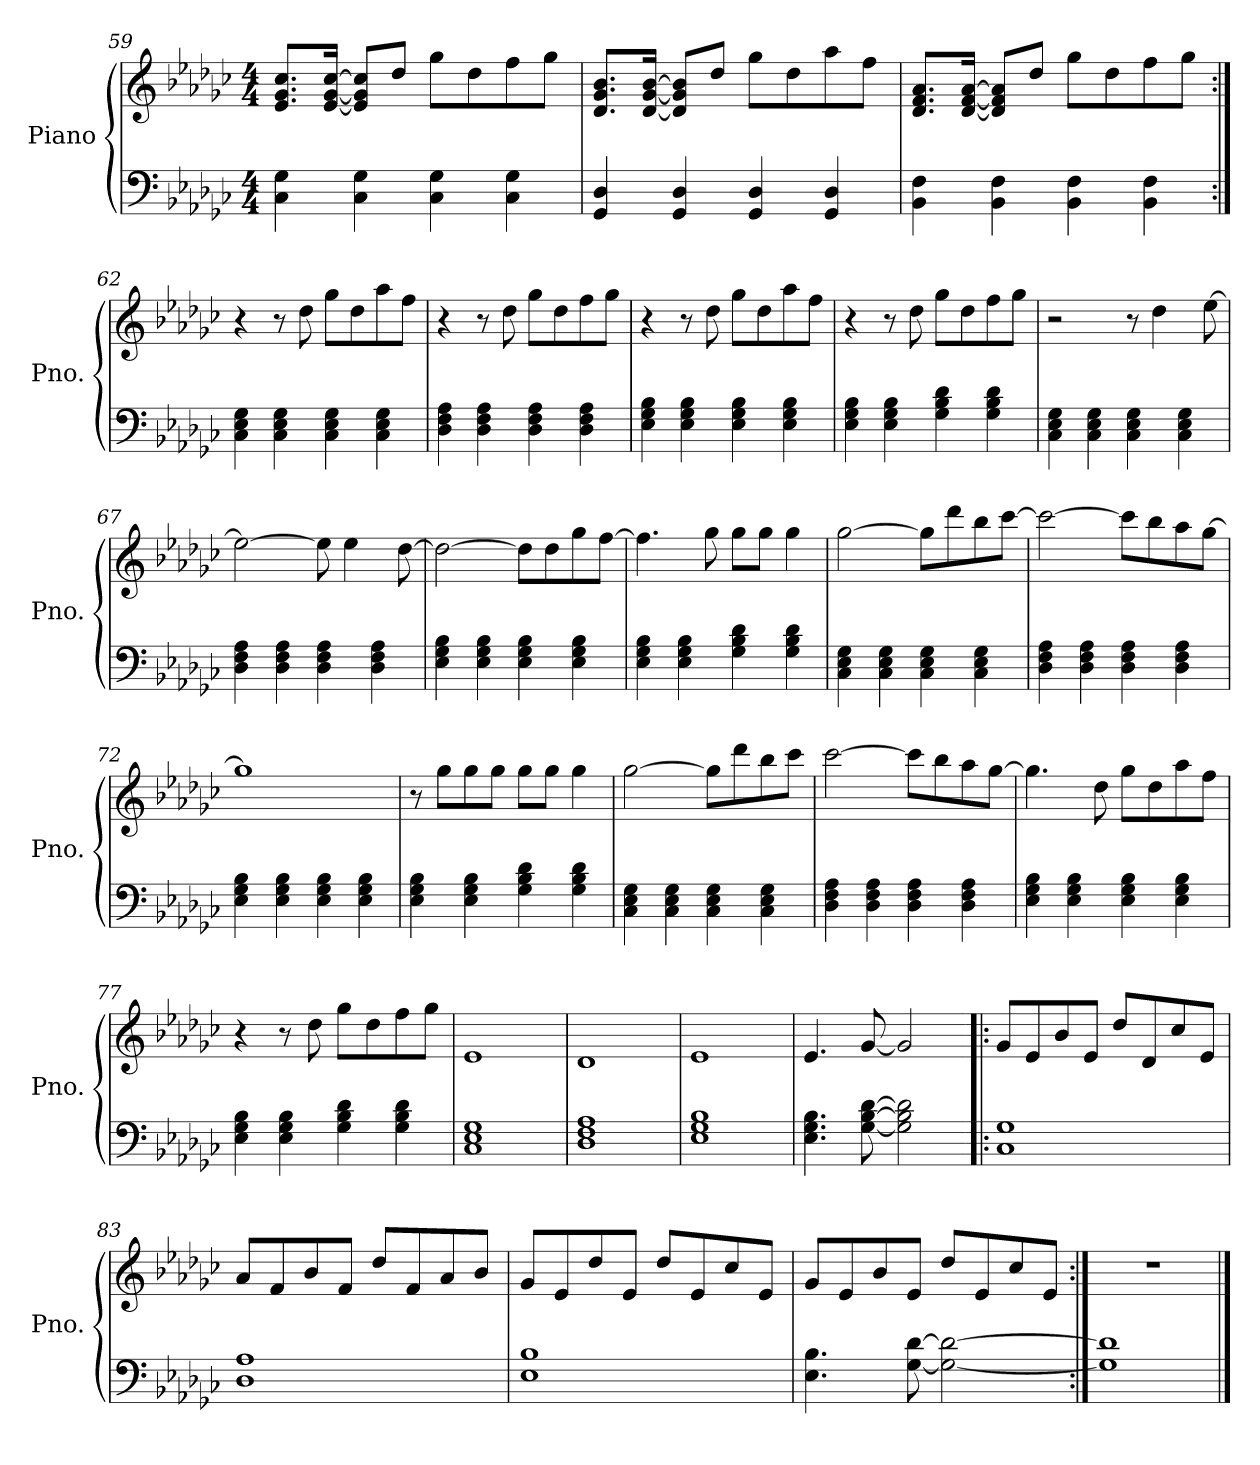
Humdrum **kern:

**kern	**kern
*part1	*part1
*staff2	*staff1
*I"Piano	*
*I'Pno.	*
!!LO:LB:g=z
*clefF4	*clefG2
*k[b-e-a-d-g-c-]	*k[b-e-a-d-g-c-]
*M4/4	*M4/4
=59	=59
4C-\ 4G-\	8.e-/ 8.g-/ 8.cc-/L
.	[16e-/ [16g-/ [16cc-/Jk
4C-\ 4G-\	8e-/] 8g-/] 8cc-/]L
.	8dd-/J
4C-\ 4G-\	8gg-\L
.	8dd-\
4C-\ 4G-\	8ff\
.	8gg-\J
=60	=60
4GG-/ 4D-/	8.d-/ 8.g-/ 8.b-/L
.	[16d-/ [16g-/ [16b-/Jk
4GG-/ 4D-/	8d-/] 8g-/] 8b-/]L
.	8dd-/J
4GG-/ 4D-/	8gg-\L
.	8dd-\
4GG-/ 4D-/	8aa-\
.	8ff\J
=61	=61
4BB-\ 4F\	8.d-/ 8.f/ 8.a-/L
.	[16d-/ [16f/ [16a-/Jk
4BB-\ 4F\	8d-/] 8f/] 8a-/]L
.	8dd-/J
4BB-\ 4F\	8gg-\L
.	8dd-\
4BB-\ 4F\	8ff\
.	8gg-\J
=62:|!	=62:|!
4C-\ 4E-\ 4G-\	4r
4C-\ 4E-\ 4G-\	8r
.	8dd-\
4C-\ 4E-\ 4G-\	8gg-\L
.	8dd-\
4C-\ 4E-\ 4G-\	8aa-\
.	8ff\J
=63	=63
4D-\ 4F\ 4A-\	4r
4D-\ 4F\ 4A-\	8r
.	8dd-\
4D-\ 4F\ 4A-\	8gg-\L
.	8dd-\
4D-\ 4F\ 4A-\	8ff\
.	8gg-\J
!!LO:PB:g=z
=64	=64
4E-\ 4G-\ 4B-\	4r
4E-\ 4G-\ 4B-\	8r
.	8dd-\
4E-\ 4G-\ 4B-\	8gg-\L
.	8dd-\
4E-\ 4G-\ 4B-\	8aa-\
.	8ff\J
=65	=65
4E-\ 4G-\ 4B-\	4r
4E-\ 4G-\ 4B-\	8r
.	8dd-\
4G-\ 4B-\ 4d-\	8gg-\L
.	8dd-\
4G-\ 4B-\ 4d-\	8ff\
.	8gg-\J
=66	=66
4C-\ 4E-\ 4G-\	2r
4C-\ 4E-\ 4G-\	.
4C-\ 4E-\ 4G-\	8r
.	4dd-\
4C-\ 4E-\ 4G-\	.
.	[8ee-\
=67	=67
4D-\ 4F\ 4A-\	2ee-\_
4D-\ 4F\ 4A-\	.
4D-\ 4F\ 4A-\	8ee-\]
.	4ee-\
4D-\ 4F\ 4A-\	.
.	[8dd-\
=68	=68
4E-\ 4G-\ 4B-\	2dd-\_
4E-\ 4G-\ 4B-\	.
4E-\ 4G-\ 4B-\	8dd-\L]
.	8dd-\
4E-\ 4G-\ 4B-\	8gg-\
.	[8ff\J
=69	=69
4E-\ 4G-\ 4B-\	4.ff\]
4E-\ 4G-\ 4B-\	.
.	8gg-\
4G-\ 4B-\ 4d-\	8gg-\L
.	8gg-\J
4G-\ 4B-\ 4d-\	4gg-\
=70	=70
4C-\ 4E-\ 4G-\	[2gg-\
4C-\ 4E-\ 4G-\	.
4C-\ 4E-\ 4G-\	8gg-\L]
.	8ddd-\
4C-\ 4E-\ 4G-\	8bb-\
.	[8ccc-\J
!!LO:LB:g=z
=71	=71
4D-\ 4F\ 4A-\	2ccc-\_
4D-\ 4F\ 4A-\	.
4D-\ 4F\ 4A-\	8ccc-\L]
.	8bb-\
4D-\ 4F\ 4A-\	8aa-\
.	[8gg-\J
=72	=72
4E-\ 4G-\ 4B-\	1gg-]
4E-\ 4G-\ 4B-\	.
4E-\ 4G-\ 4B-\	.
4E-\ 4G-\ 4B-\	.
=73	=73
4E-\ 4G-\ 4B-\	8r
.	8gg-\L
4E-\ 4G-\ 4B-\	8gg-\
.	8gg-\J
4G-\ 4B-\ 4d-\	8gg-\L
.	8gg-\J
4G-\ 4B-\ 4d-\	4gg-\
=74	=74
4C-\ 4E-\ 4G-\	[2gg-\
4C-\ 4E-\ 4G-\	.
4C-\ 4E-\ 4G-\	8gg-\L]
.	8ddd-\
4C-\ 4E-\ 4G-\	8bb-\
.	8ccc-\J
=75	=75
4D-\ 4F\ 4A-\	[2ccc-\
4D-\ 4F\ 4A-\	.
4D-\ 4F\ 4A-\	8ccc-\L]
.	8bb-\
4D-\ 4F\ 4A-\	8aa-\
.	[8gg-\J
=76	=76
4E-\ 4G-\ 4B-\	4.gg-\]
4E-\ 4G-\ 4B-\	.
.	8dd-\
4E-\ 4G-\ 4B-\	8gg-\L
.	8dd-\
4E-\ 4G-\ 4B-\	8aa-\
.	8ff\J
=77	=77
4E-\ 4G-\ 4B-\	4r
4E-\ 4G-\ 4B-\	8r
.	8dd-\
4G-\ 4B-\ 4d-\	8gg-\L
.	8dd-\
4G-\ 4B-\ 4d-\	8ff\
.	8gg-\J
!!LO:LB:g=z
=78	=78
1C- 1E- 1G-	1e-
=79	=79
1D- 1F 1A-	1d-
=80	=80
1E- 1G- 1B-	1e-
=81	=81
4.E-\ 4.G-\ 4.B-\	4.e-/
[8G-\ [8B-\ [8d-\	[8g-/
2G-\] 2B-\] 2d-\]	2g-/]
=82!|:	=82!|:
1C- 1G-	8g-/L
.	8e-/
.	8b-/
.	8e-/J
.	8dd-/L
.	8d-/
.	8cc-/
.	8e-/J
=83	=83
1D- 1A-	8a-/L
.	8f/
.	8b-/
.	8f/J
.	8dd-/L
.	8f/
.	8a-/
.	8b-/J
=84	=84
1E- 1B-	8g-/L
.	8e-/
.	8dd-/
.	8e-/J
.	8dd-/L
.	8e-/
.	8cc-/
.	8e-/J
=85	=85
4.E-\ 4.B-\	8g-/L
.	8e-/
.	8b-/
[8G-\ [8d-\	8e-/J
2G-\_ 2d-\_	8dd-/L
.	8e-/
.	8cc-/
.	8e-/J
!!LO:LB:g=z
=86:|!	=86:|!
1G-] 1d-]	1r
==	==
*-	*-
